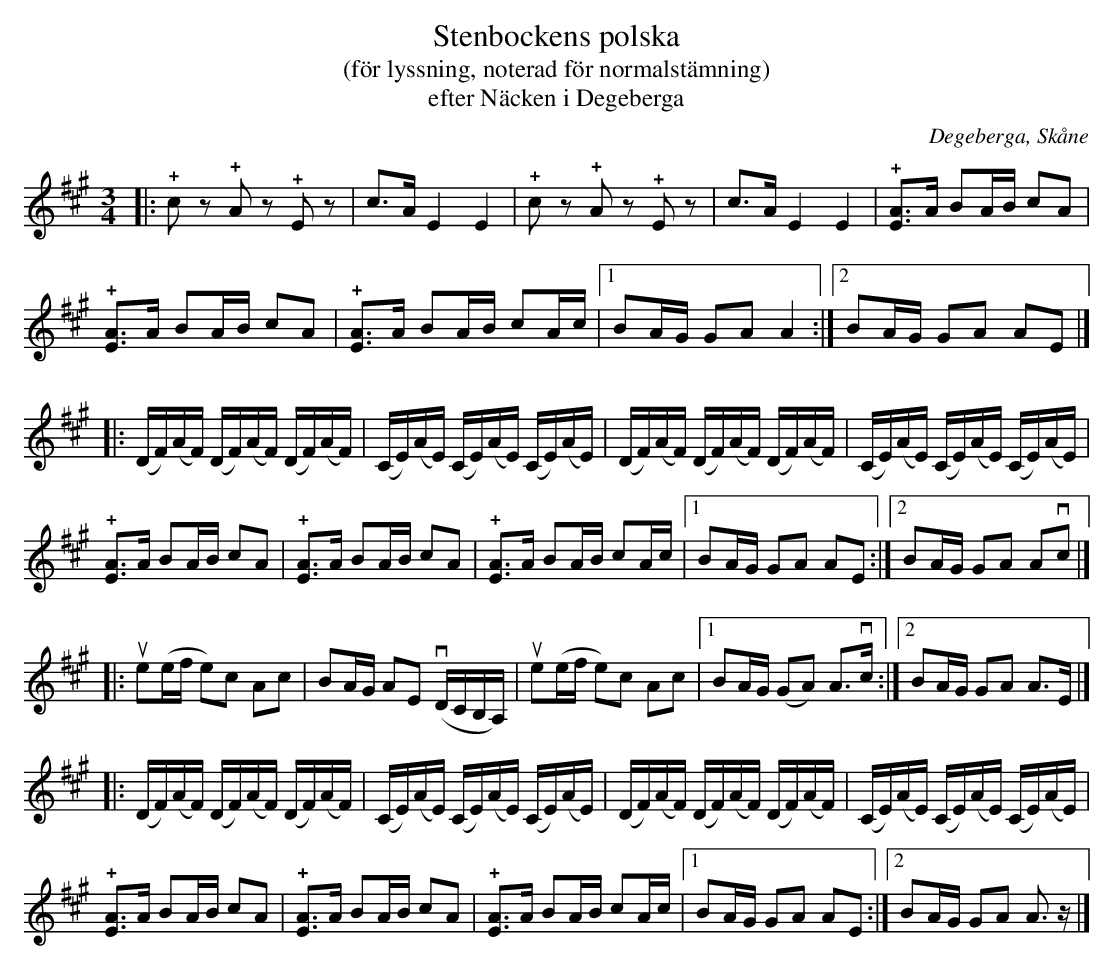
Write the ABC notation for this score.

X:1
T:Stenbockens polska
T:(för lyssning, noterad för normalstämning)
T:efter Näcken i Degeberga
O:Degeberga, Skåne
M:3/4
L:1/4
Q:110
K:A
[L:1/8]|: !+!cz !+!Az !+!Ez | c>A E2 E2 | !+!cz !+!Az !+!Ez | c>A E2 E2 | !+![EA]>A BA/B/ cA |
 !+![EA]>A BA/B/ cA | !+![EA]>A BA/B/ cA/c/ |1 BA/G/ GA A2 :|2 BA/G/ GA AE |]
[L:1/16]|: (DF)(AF) (DF)(AF) (DF)(AF) | (CE)(AE) (CE)(AE) (CE)(AE) | (DF)(AF) (DF)(AF) (DF)(AF) | (CE)(AE) (CE)(AE) (CE)(AE) |
[L:1/8] !+![EA]>A BA/B/ cA | !+![EA]>A BA/B/ cA | !+![EA]>A BA/B/ cA/c/ |1 BA/G/ GA AE :|2 BA/G/ GA Avc |]
[L:1/8] |: ue(e/f/ e)c Ac | BA/G/ AE v(D/C/B,/A,/) | ue(e/f/ e)c Ac |1 BA/G/ (GA) A>vc :|2 BA/G/ GA A>E |]
[L:1/16]|: (DF)(AF) (DF)(AF) (DF)(AF) | (CE)(AE) (CE)(AE) (CE)(AE) | (DF)(AF) (DF)(AF) (DF)(AF) | (CE)(AE) (CE)(AE) (CE)(AE) |
[L:1/8] !+![EA]>A BA/B/ cA | !+![EA]>A BA/B/ cA | !+![EA]>A BA/B/ cA/c/ |1 BA/G/ GA AE :|2 BA/G/ GA A>z |]
